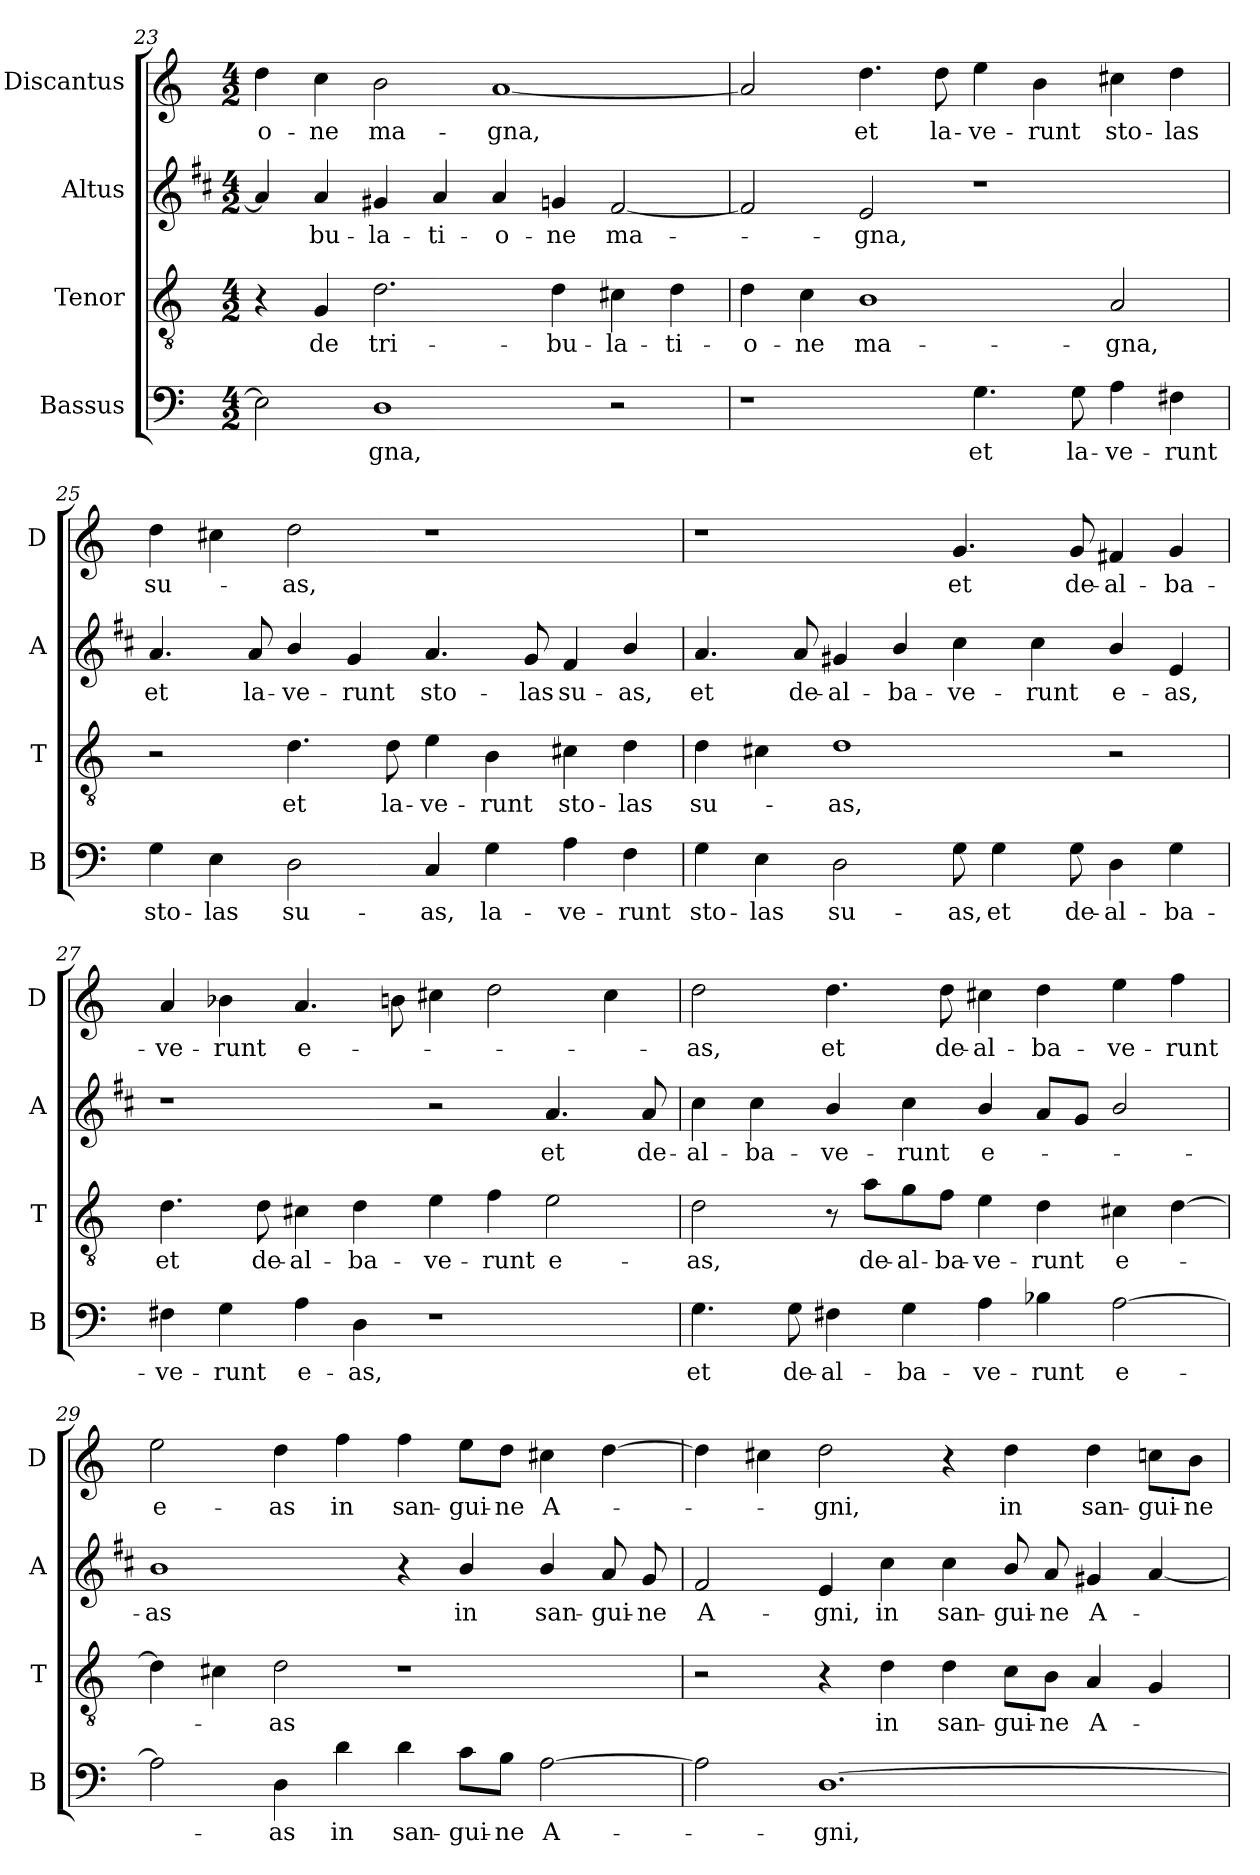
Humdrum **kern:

**kern	**text	**kern	**text	**kern	**text	**kern	**text
*part4	*part4	*part3	*part3	*part2	*part2	*part1	*part1
*staff4	*staff4	*staff3	*staff3	*staff2	*staff2	*staff1	*staff1
*I"Bassus	*	*I"Tenor	*	*I"Altus	*	*I"Discantus	*
*I'B	*	*I'T	*	*I'A	*	*I'D	*
*clefF4	*	*clefGv2	*	*clefG2	*	*clefG2	*
*	*	*	*	*ITrd1c2	*	*	*
*k[]	*	*k[]	*	*k[]	*	*k[]	*
*C:	*	*C:	*	*C:	*	*C:	*
*M4/2	*	*M4/2	*	*M4/2	*	*M4/2	*
=23	=23	=23	=23	=23	=23	=23	=23
!	!	!	!	!	!	!	!LO:LY:b
2E\]	.	4r	.	4g/]	.	4dd\	-o-
!	!	!	!LO:LY:b	!	!LO:LY:b	!	!LO:LY:b
.	.	4G/	de	4g/	-bu-	4cc\	-ne
!	!LO:LY:b	!	!LO:LY:b	!	!LO:LY:b	!	!LO:LY:b
1D	-gna,	2.d\	tri-	4f#X/	-la-	2b\	ma-
!	!	!	!	!	!LO:LY:b	!	!
.	.	.	.	4g/	-ti-	.	.
!	!	!	!	!	!LO:LY:b	!	!LO:LY:b
.	.	.	.	4g/	-o-	[1a	-gna,
!	!	!	!LO:LY:b	!	!LO:LY:b	!	!
.	.	4d\	-bu-	4fn/	-ne	.	.
!	!	!	!LO:LY:b	!	!LO:LY:b	!	!
2r	.	4c#X\	-la-	[2e/	ma-	.	.
!	!	!	!LO:LY:b	!	!	!	!
.	.	4d\	-ti-	.	.	.	.
!!LO:PB:g=z
=24	=24	=24	=24	=24	=24	=24	=24
!	!	!	!LO:LY:b	!	!	!	!
1r	.	4d\	-o-	2e/]	.	2a/]	.
!	!	!	!LO:LY:b	!	!	!	!
.	.	4c\	-ne	.	.	.	.
!	!	!	!LO:LY:b	!	!LO:LY:b	!	!LO:LY:b
.	.	1B	ma-	2d/	-gna,	4.dd\	et
!	!	!	!	!	!	!	!LO:LY:b
.	.	.	.	.	.	8dd\	la-
!	!LO:LY:b	!	!	!	!	!	!LO:LY:b
4.G\	et	.	.	1r	.	4ee\	-ve-
!	!	!	!	!	!	!	!LO:LY:b
.	.	.	.	.	.	4b\	-runt
!	!LO:LY:b	!	!	!	!	!	!
8G\	la-	.	.	.	.	.	.
!	!LO:LY:b	!	!LO:LY:b	!	!	!	!LO:LY:b
4A\	-ve-	2A/	-gna,	.	.	4cc#X\	sto-
!	!LO:LY:b	!	!	!	!	!	!LO:LY:b
4F#X\	-runt	.	.	.	.	4dd\	-las
=25	=25	=25	=25	=25	=25	=25	=25
!	!LO:LY:b	!	!	!	!LO:LY:b	!	!LO:LY:b
4G\	sto-	2r	.	4.g/	et	4dd\	su-
!	!LO:LY:b	!	!	!	!	!	!
4E\	-las	.	.	.	.	4cc#X\	.
!	!	!	!	!	!LO:LY:b	!	!
.	.	.	.	8g/	la-	.	.
!	!LO:LY:b	!	!LO:LY:b	!	!LO:LY:b	!	!LO:LY:b
2D\	su-	4.d\	et	4a/	-ve-	2dd\	-as,
!	!	!	!	!	!LO:LY:b	!	!
.	.	.	.	4f/	-runt	.	.
!	!	!	!LO:LY:b	!	!	!	!
.	.	8d\	la-	.	.	.	.
!	!LO:LY:b	!	!LO:LY:b	!	!LO:LY:b	!	!
4C/	-as,	4e\	-ve-	4.g/	sto-	1r	.
!	!LO:LY:b	!	!LO:LY:b	!	!	!	!
4G\	la-	4B\	-runt	.	.	.	.
!	!	!	!	!	!LO:LY:b	!	!
.	.	.	.	8f/	-las	.	.
!	!LO:LY:b	!	!LO:LY:b	!	!LO:LY:b	!	!
4A\	-ve-	4c#X\	sto-	4e/	su-	.	.
!	!LO:LY:b	!	!LO:LY:b	!	!LO:LY:b	!	!
4F\	-runt	4d\	-las	4a/	-as,	.	.
=26	=26	=26	=26	=26	=26	=26	=26
!	!LO:LY:b	!	!LO:LY:b	!	!LO:LY:b	!	!
4G\	sto-	4d\	su-	4.g/	et	1r	.
!	!LO:LY:b	!	!	!	!	!	!
4E\	-las	4c#X\	.	.	.	.	.
!	!	!	!	!	!LO:LY:b	!	!
.	.	.	.	8g/	de-	.	.
!	!LO:LY:b	!	!LO:LY:b	!	!LO:LY:b	!	!
2D\	su-	1d	-as,	4f#X/	-al-	.	.
!	!	!	!	!	!LO:LY:b	!	!
.	.	.	.	4a/	-ba-	.	.
!	!LO:LY:b	!	!	!	!LO:LY:b	!	!LO:LY:b
8G\	-as,	.	.	4b\	-ve-	4.g/	et
!	!LO:LY:b	!	!	!	!	!	!
4G\	et	.	.	.	.	.	.
!	!	!	!	!	!LO:LY:b	!	!
.	.	.	.	4b\	-runt	.	.
!	!LO:LY:b	!	!	!	!	!	!LO:LY:b
8G\	de-	.	.	.	.	8g/	de-
!	!LO:LY:b	!	!	!	!LO:LY:b	!	!LO:LY:b
4D\	-al-	2r	.	4a/	e-	4f#X/	-al-
!	!LO:LY:b	!	!	!	!LO:LY:b	!	!LO:LY:b
4G\	-ba-	.	.	4d/	-as,	4g/	-ba-
!!LO:LB:g=z
=27	=27	=27	=27	=27	=27	=27	=27
!	!LO:LY:b	!	!LO:LY:b	!	!	!	!LO:LY:b
4F#X\	-ve-	4.d\	et	1r	.	4a/	-ve-
!	!LO:LY:b	!	!	!	!	!	!LO:LY:b
4G\	-runt	.	.	.	.	4b-X\	-runt
!	!	!	!LO:LY:b	!	!	!	!
.	.	8d\	de-	.	.	.	.
!	!LO:LY:b	!	!LO:LY:b	!	!	!	!LO:LY:b
4A\	e-	4c#X\	-al-	.	.	4.a/	e-
!	!LO:LY:b	!	!LO:LY:b	!	!	!	!
4D\	-as,	4d\	-ba-	.	.	.	.
.	.	.	.	.	.	8bn\	.
!	!	!	!LO:LY:b	!	!	!	!
1r	.	4e\	-ve-	2r	.	4cc#X\	.
!	!	!	!LO:LY:b	!	!	!	!
.	.	4f\	-runt	.	.	2dd\	.
!	!	!	!LO:LY:b	!	!LO:LY:b	!	!
.	.	2e\	e-	4.g/	et	.	.
.	.	.	.	.	.	4cc#\	.
!	!	!	!	!	!LO:LY:b	!	!
.	.	.	.	8g/	de-	.	.
=28	=28	=28	=28	=28	=28	=28	=28
!	!LO:LY:b	!	!LO:LY:b	!	!LO:LY:b	!	!LO:LY:b
4.G\	et	2d\	-as,	4b\	-al-	2dd\	-as,
!	!	!	!	!	!LO:LY:b	!	!
.	.	.	.	4b\	-ba-	.	.
!	!LO:LY:b	!	!	!	!	!	!
8G\	de-	.	.	.	.	.	.
!	!LO:LY:b	!	!	!	!LO:LY:b	!	!LO:LY:b
4F#X\	-al-	8r	.	4a/	-ve-	4.dd\	et
!	!	!	!LO:LY:b	!	!	!	!
.	.	8a\L	de-	.	.	.	.
!	!LO:LY:b	!	!LO:LY:b	!	!LO:LY:b	!	!
4G\	-ba-	8g\	-al-	4b\	-runt	.	.
!	!	!	!LO:LY:b	!	!	!	!LO:LY:b
.	.	8f\J	-ba-	.	.	8dd\	de-
!	!LO:LY:b	!	!LO:LY:b	!	!LO:LY:b	!	!LO:LY:b
4A\	-ve-	4e\	-ve-	4a/	e-	4cc#X\	-al-
!	!LO:LY:b	!	!LO:LY:b	!	!	!	!LO:LY:b
4B-X\	-runt	4d\	-runt	8g/L	.	4dd\	-ba-
.	.	.	.	8f/J	.	.	.
!	!LO:LY:b	!	!LO:LY:b	!	!	!	!LO:LY:b
[2A\	e-	4c#X\	e-	2a/	.	4ee\	-ve-
!	!	!	!	!	!	!	!LO:LY:b
.	.	[4d\	.	.	.	4ff\	-runt
=29	=29	=29	=29	=29	=29	=29	=29
!	!	!	!	!	!LO:LY:b	!	!LO:LY:b
2A\]	.	4d\]	.	1a	-as	2ee\	e-
.	.	4c#X\	.	.	.	.	.
!	!LO:LY:b	!	!LO:LY:b	!	!	!	!LO:LY:b
4D\	-as	2d\	-as	.	.	4dd\	-as
!	!LO:LY:b	!	!	!	!	!	!LO:LY:b
4d\	in	.	.	.	.	4ff\	in
!	!LO:LY:b	!	!	!	!	!	!LO:LY:b
4d\	san-	1r	.	4r	.	4ff\	san-
!	!LO:LY:b	!	!	!	!LO:LY:b	!	!LO:LY:b
8c\L	-gui-	.	.	4a/	in	8ee\L	-gui-
!	!LO:LY:b	!	!	!	!	!	!LO:LY:b
8B\J	-ne	.	.	.	.	8dd\J	-ne
!	!LO:LY:b	!	!	!	!LO:LY:b	!	!LO:LY:b
[2A\	A-	.	.	4a/	san-	4cc#X\	A-
!	!	!	!	!	!LO:LY:b	!	!
.	.	.	.	8g/	-gui-	[4dd\	.
!	!	!	!	!	!LO:LY:b	!	!
.	.	.	.	8f/	-ne	.	.
!!LO:LB:g=z
=30	=30	=30	=30	=30	=30	=30	=30
!	!	!	!	!	!LO:LY:b	!	!
2A\]	.	2r	.	2e/	A-	4dd\]	.
.	.	.	.	.	.	4cc#X\	.
!	!LO:LY:b	!	!	!	!LO:LY:b	!	!LO:LY:b
[1.D	-gni,	4r	.	4d/	-gni,	2dd\	-gni,
!	!	!	!LO:LY:b	!	!LO:LY:b	!	!
.	.	4d\	in	4b\	in	.	.
!	!	!	!LO:LY:b	!	!LO:LY:b	!	!
.	.	4d\	san-	4b\	san-	4r	.
!	!	!	!LO:LY:b	!	!LO:LY:b	!	!LO:LY:b
.	.	8c\L	-gui-	8a/	-gui-	4dd\	in
!	!	!	!LO:LY:b	!	!LO:LY:b	!	!
.	.	8B\J	-ne	8g/	-ne	.	.
!	!	!	!LO:LY:b	!	!LO:LY:b	!	!LO:LY:b
.	.	4A/	A-	4f#X/	A-	4dd\	san-
!	!	!	!	!	!	!	!LO:LY:b
.	.	4G/	.	[4g/	.	8ccn\L	-gui-
!	!	!	!	!	!	!	!LO:LY:b
.	.	.	.	.	.	8b\J	-ne
=	=	=	=	=	=	=	=
*-	*-	*-	*-	*-	*-	*-	*-
